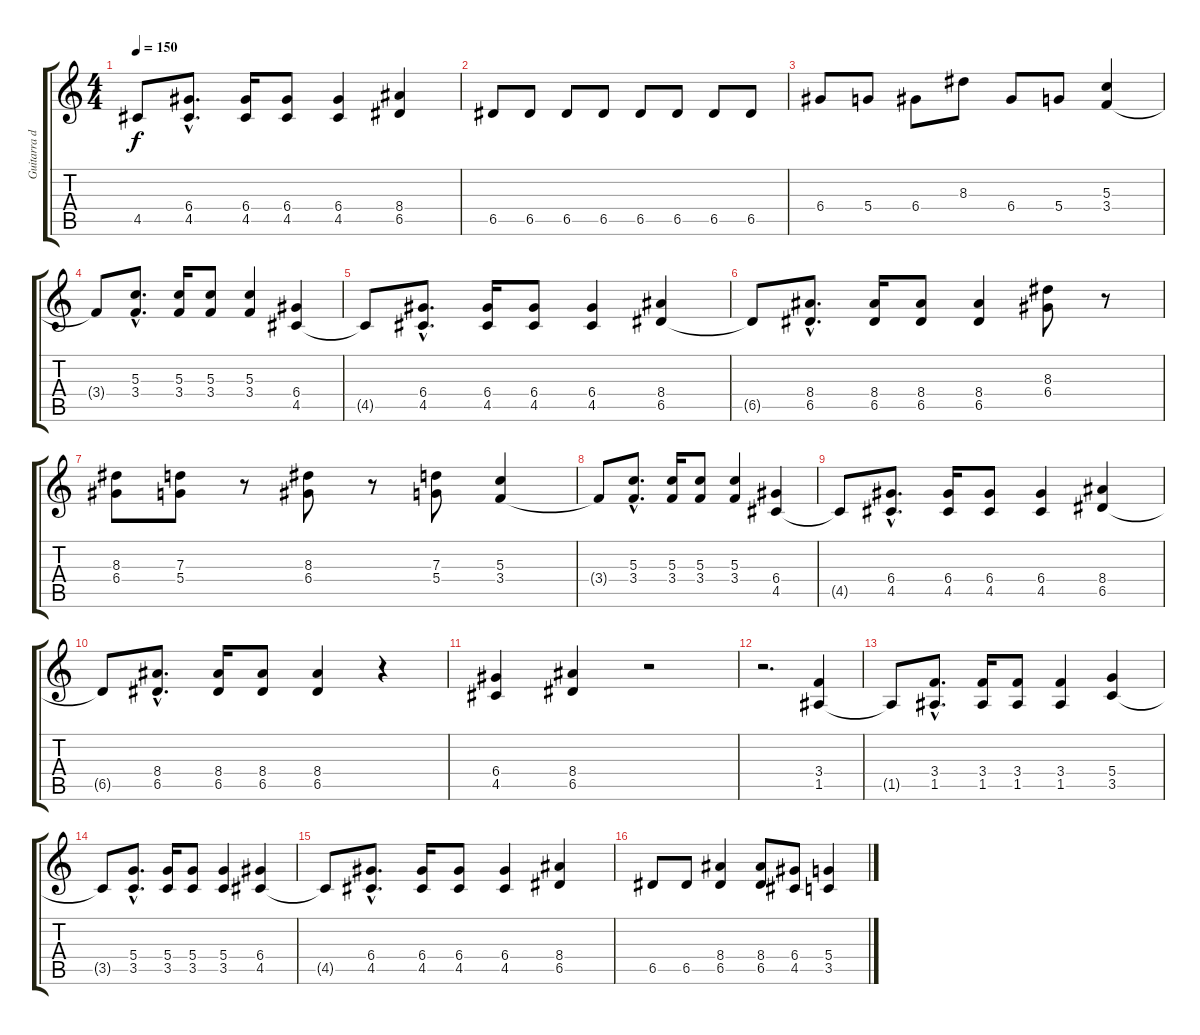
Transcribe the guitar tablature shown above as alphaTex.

\track ("Guitarra de Fondo" "Guitarra d") {instrument distortionguitar}
\staff {score tabs}
\tuning (E4 B3 G3 D3 A2 E2) {hide}
\ts (4 4)
\tempo 150
\clef g2
\ks c
4.5{t}.8{dy f} (6.4{hac} 4.5{hac}).8{d} (6.4 4.5).16 (6.4 4.5).8 (6.4 4.5).4 (8.4 6.5).4 |
6.5.8 6.5.8 6.5.8 6.5.8 6.5.8 6.5.8 6.5.8 6.5.8 |
6.4.8 5.4.8 6.4.8 8.3.8 6.4.8 5.4.8 (5.3 3.4).4 |
3.4{t}.8 (5.3{hac} 3.4{hac}).8{d} (5.3 3.4).16 (5.3 3.4).8 (5.3 3.4).4 (6.4 4.5).4 |
4.5{t}.8 (6.4{hac} 4.5{hac}).8{d} (6.4 4.5).16 (6.4 4.5).8 (6.4 4.5).4 (8.4 6.5).4 |
6.5{t}.8 (8.4{hac} 6.5{hac}).8{d} (8.4 6.5).16 (8.4 6.5).8 (8.4 6.5).4 (8.3 6.4).8 r.8 |
(8.3 6.4).8 (7.3 5.4).8 r.8 (8.3 6.4).8 r.8 (7.3 5.4).8 (5.3 3.4).4 |
3.4{t}.8 (5.3{hac} 3.4{hac}).8{d} (5.3 3.4).16 (5.3 3.4).8 (5.3 3.4).4 (6.4 4.5).4 |
4.5{t}.8 (6.4{hac} 4.5{hac}).8{d} (6.4 4.5).16 (6.4 4.5).8 (6.4 4.5).4 (8.4 6.5).4 |
6.5{t}.8 (8.4{hac} 6.5{hac}).8{d} (8.4 6.5).16 (8.4 6.5).8 (8.4 6.5).4 r.4 |
(6.4 4.5).4 (8.4 6.5).4 r.2 |
r.2{d} (3.4 1.5).4 |
1.5{t}.8 (3.4{hac} 1.5{hac}).8{d} (3.4 1.5).16 (3.4 1.5).8 (3.4 1.5).4 (5.4 3.5).4 |
3.5{t}.8 (5.4{hac} 3.5{hac}).8{d} (5.4 3.5).16 (5.4 3.5).8 (5.4 3.5).4 (6.4 4.5).4 |
4.5{t}.8 (6.4{hac} 4.5{hac}).8{d} (6.4 4.5).16 (6.4 4.5).8 (6.4 4.5).4 (8.4 6.5).4 |
6.5.8 6.5.8 (8.4 6.5).4 (8.4 6.5).8 (6.4 4.5).8 (5.4 3.5).4
